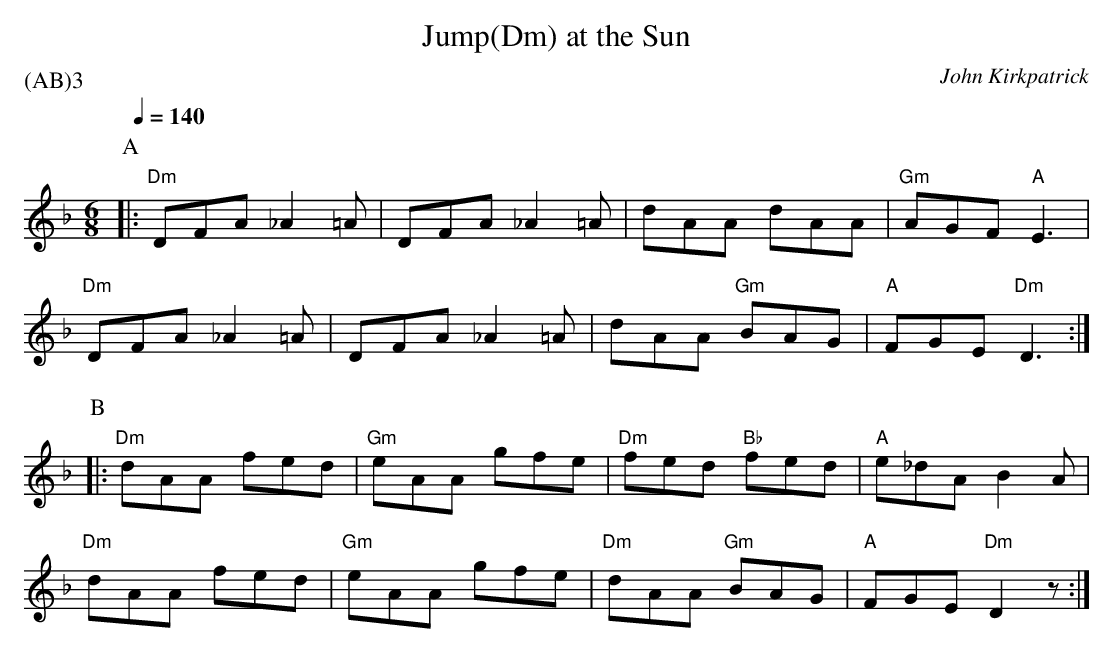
X:1
T:Jump(Dm) at the Sun
P:(AB)3
M:6/8
Q:1/4=140
L:1/8
C:John Kirkpatrick
K:Dm
P:A
|: "Dm"  DFA _A2 =A |  DFA _A2 =A | dAA dAA | "Gm"  AGF "A" E3 |
"Dm" DFA _A2 =A | DFA _A2 =A | dAA "Gm" BAG | "A" FGE  "Dm" D3 :|
P:B
|: "Dm" dAA fed | "Gm" eAA gfe |  "Dm" fed "Bb" fed | "A" e_dA B2 A |
"Dm" dAA fed    | "Gm" eAA gfe |  "Dm" dAA "Gm" BAG | "A" FGE  "Dm" D2 z :|
